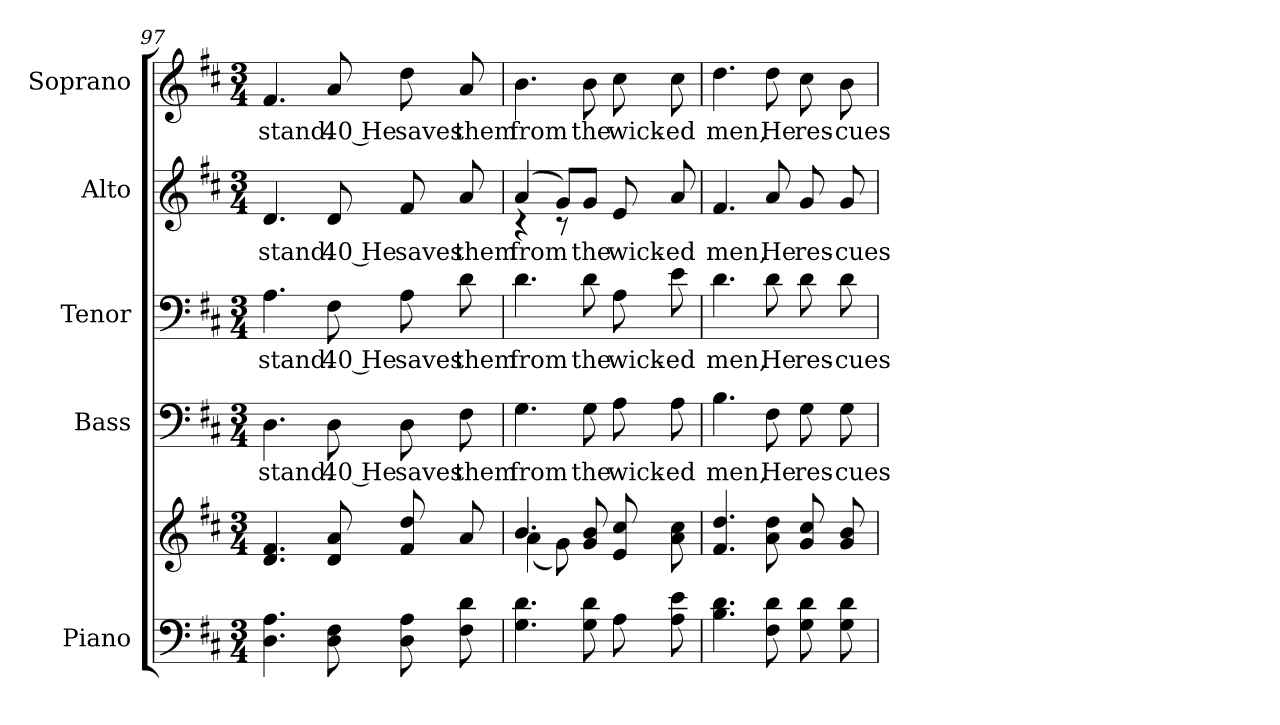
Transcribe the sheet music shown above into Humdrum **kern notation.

**kern	**kern	**kern	**text	**kern	**text	**kern	**text	**kern	**text
*part5	*part5	*part4	*part4	*part3	*part3	*part2	*part2	*part1	*part1
*staff6	*staff5	*staff4	*staff4	*staff3	*staff3	*staff2	*staff2	*staff1	*staff1
*I"Piano	*	*I"Bass	*	*I"Tenor	*	*I"Alto	*	*I"Soprano	*
*I'Pno.	*	*I'B.	*	*I'T.	*	*I'A.	*	*I'S.	*
!!LO:PB:g=z
*clefF4	*clefG2	*clefF4	*	*clefF4	*	*clefG2	*	*clefG2	*
*k[f#c#]	*k[f#c#]	*k[f#c#]	*	*k[f#c#]	*	*k[f#c#]	*	*k[f#c#]	*
*D:	*D:	*D:	*	*D:	*	*D:	*	*D:	*
*M3/4	*M3/4	*M3/4	*	*M3/4	*	*M3/4	*	*M3/4	*
=97	=97	=97	=97	=97	=97	=97	=97	=97	=97
!	!	!	!LO:LY:b:color=#000000	!	!	!	!	!	!
!	!	!	!	!	!LO:LY:b:color=#000000	!	!	!	!
!	!	!	!	!	!	!	!LO:LY:b:color=#000000	!	!
!	!	!	!	!	!	!	!	!	!LO:LY:b:color=#000000
4.Di\ 4.Ai	4.di/ 4.f#i	4.Di\	stand.	4.Ai\	stand.	4.di/	stand.	4.f#i/	stand.
!	!	!	!LO:LY:b:color=#000000	!	!	!	!	!	!
!	!	!	!	!	!LO:LY:b:color=#000000	!	!	!	!
!	!	!	!	!	!	!	!LO:LY:b:color=#000000	!	!
!	!	!	!	!	!	!	!	!	!LO:LY:b:color=#000000
8Di\ 8F#i	8di/ 8ai	8Di\	40 He	8F#i\	40 He	8di/	40 He	8ai/	40 He
!	!	!	!LO:LY:b:color=#000000	!	!	!	!	!	!
!	!	!	!	!	!LO:LY:b:color=#000000	!	!	!	!
!	!	!	!	!	!	!	!LO:LY:b:color=#000000	!	!
!	!	!	!	!	!	!	!	!	!LO:LY:b:color=#000000
8Di\ 8Ai	8f#i/ 8ddi	8Di\	saves	8Ai\	saves	8f#i/	saves	8ddi\	saves
!	!	!	!LO:LY:b:color=#000000	!	!	!	!	!	!
!	!	!	!	!	!LO:LY:b:color=#000000	!	!	!	!
!	!	!	!	!	!	!	!LO:LY:b:color=#000000	!	!
!	!	!	!	!	!	!	!	!	!LO:LY:b:color=#000000
8F#i\ 8di	8ai/	8F#i\	them	8di\	them	8ai/	them	8ai/	them
=98	=98	=98	=98	=98	=98	=98	=98	=98	=98
*	*^	*	*	*	*	*	*	*	*
!	!	!	!	!LO:LY:b:color=#000000	!	!	!	!	!	!
!	!	!	!	!	!	!LO:LY:b:color=#000000	!	!	!	!
!	!	!	!	!	!	!	!	!LO:LY:b:color=#000000	!	!
*	*	*	*	*	*	*	*^	*	*	*
!	!	!	!	!	!	!	!	!	!	!	!LO:LY:b:color=#000000
4.Gi\ 4.di	4.bi/	(4ai\	4.Gi\	from	4.di\	from	(4ai/	4r	from	4.bi\	from
.	.	8gi\)	.	.	.	.	8gi/L)	8r	.	.	.
!	!	!	!	!LO:LY:b:color=#000000	!	!	!	!	!	!	!
!	!	!	!	!	!	!LO:LY:b:color=#000000	!	!	!	!	!
!	!	!	!	!	!	!	!	!	!LO:LY:b:color=#000000	!	!
!	!	!	!	!	!	!	!	!	!	!	!LO:LY:b:color=#000000
8Gi\ 8di	8gi/ 8bi	8ryy	8Gi\	the	8di\	the	8gi/J	8ryy	the	8bi\	the
!	!	!	!	!LO:LY:b:color=#000000	!	!	!	!	!	!	!
!	!	!	!	!	!	!LO:LY:b:color=#000000	!	!	!	!	!
!	!	!	!	!	!	!	!	!	!LO:LY:b:color=#000000	!	!
!	!	!	!	!	!	!	!	!	!	!	!LO:LY:b:color=#000000
8Ai\	8ei/ 8cc#i	4ryy	8Ai\	wick-	8Ai\	wick-	8ei/	4ryy	wick-	8cc#i\	wick-
!	!	!	!	!LO:LY:b:color=#000000	!	!	!	!	!	!	!
!	!	!	!	!	!	!LO:LY:b:color=#000000	!	!	!	!	!
!	!	!	!	!	!	!	!	!	!LO:LY:b:color=#000000	!	!
!	!	!	!	!	!	!	!	!	!	!	!LO:LY:b:color=#000000
8Ai\ 8ei	8ai\ 8cc#i	.	8Ai\	-ed	8ei\	-ed	8ai/	.	-ed	8cc#i\	-ed
*	*v	*v	*	*	*	*	*v	*v	*	*	*
=99	=99	=99	=99	=99	=99	=99	=99	=99	=99
!	!	!	!LO:LY:b:color=#000000	!	!	!	!	!	!
!	!	!	!	!	!LO:LY:b:color=#000000	!	!	!	!
!	!	!	!	!	!	!	!LO:LY:b:color=#000000	!	!
!	!	!	!	!	!	!	!	!	!LO:LY:b:color=#000000
4.Bi\ 4.di	4.f#i/ 4.ddi	4.Bi\	men,	4.di\	men,	4.f#i/	men,	4.ddi\	men,
!	!	!	!LO:LY:b:color=#000000	!	!	!	!	!	!
!	!	!	!	!	!LO:LY:b:color=#000000	!	!	!	!
!	!	!	!	!	!	!	!LO:LY:b:color=#000000	!	!
!	!	!	!	!	!	!	!	!	!LO:LY:b:color=#000000
8F#i\ 8di	8ai\ 8ddi	8F#i\	He	8di\	He	8ai/	He	8ddi\	He
!	!	!	!LO:LY:b:color=#000000	!	!	!	!	!	!
!	!	!	!	!	!LO:LY:b:color=#000000	!	!	!	!
!	!	!	!	!	!	!	!LO:LY:b:color=#000000	!	!
!	!	!	!	!	!	!	!	!	!LO:LY:b:color=#000000
8Gi\ 8di	8gi/ 8cc#i	8Gi\	res-	8di\	res-	8gi/	res-	8cc#i\	res-
!	!	!	!LO:LY:b:color=#000000	!	!	!	!	!	!
!	!	!	!	!	!LO:LY:b:color=#000000	!	!	!	!
!	!	!	!	!	!	!	!LO:LY:b:color=#000000	!	!
!	!	!	!	!	!	!	!	!	!LO:LY:b:color=#000000
8Gi\ 8di	8gi/ 8bi	8Gi\	-cues	8di\	-cues	8gi/	-cues	8bi\	-cues
=	=	=	=	=	=	=	=	=	=
*-	*-	*-	*-	*-	*-	*-	*-	*-	*-
